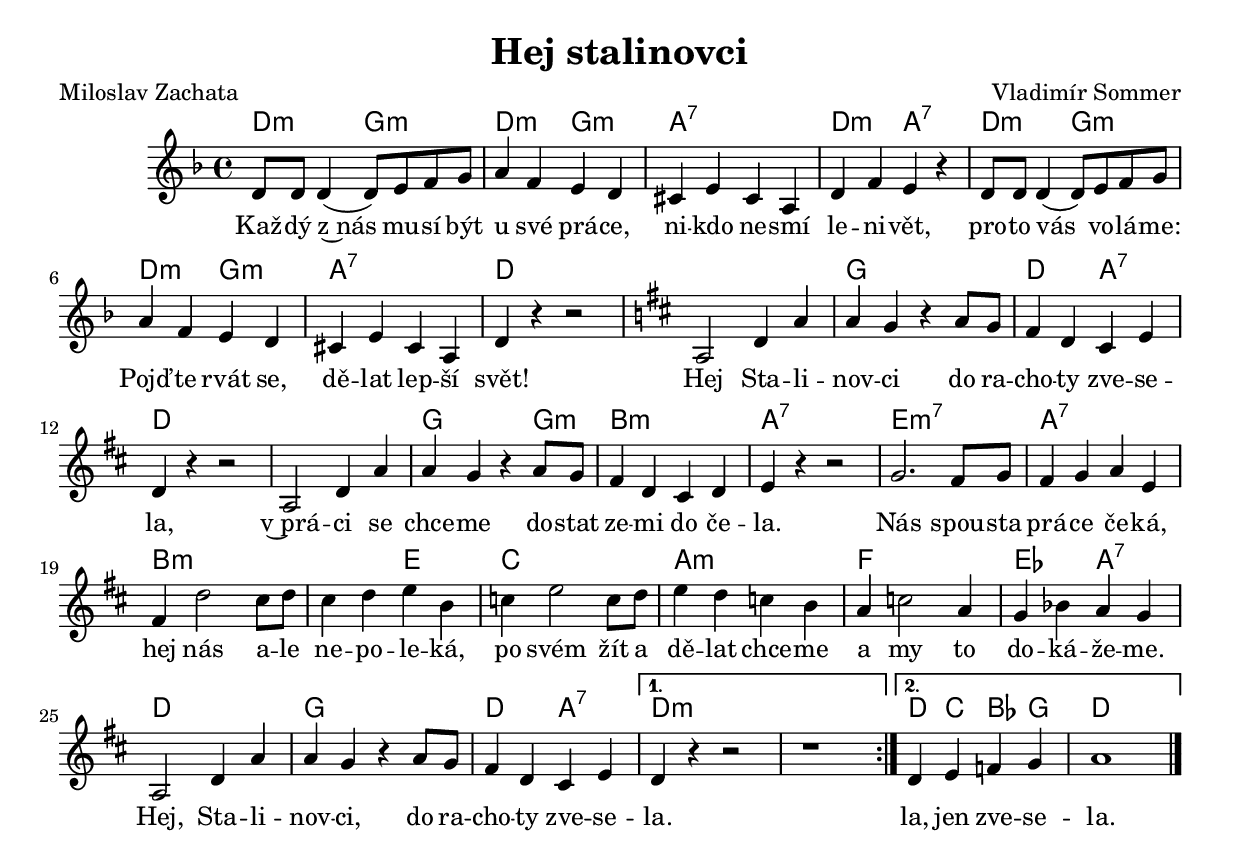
\version "2.20.0"
\header {
        title = "Hej stalinovci" 
        composer = "Vladimír Sommer" 
	poet = "Miloslav Zachata" 
}

melody =  \relative c' {
        \clef treble
        \time 4/4 \key f\major 
\repeat volta 2 {
d8 d d4 ( d8 ) e f g | a4 f e d |
cis e cis a | d f e r | d8 d d4 ( d8 ) e f g |
a4 f e d | cis e cis a | d r r2 |
\key d \major
a2 d4 a' | a g r a8 g | fis4 d cis e | d4 r r2 |
a2 d4 a' | a g r a8 g | fis4 d cis d | e4 r r2 |
g2. fis8 g | fis4 g a e |fis d'2 cis8 d |
cis4 d e b | c e2 c8 d | e4 d c b |
a c2 a4 | g bes a g | a,2 d4 a' | a g r a8 g |
fis4 d cis e | }
\alternative {{d4 r r2 | r1 }{d4 e f g | a1}}
        \bar "|." 
}

text = \lyricmode {
Kaž -- dý z~nás mu -- sí být u své prá -- ce,
ni -- kdo ne -- smí le -- ni -- vět, pro -- to vás
vo -- lá -- me: Pojď -- te rvát se, dě -- lat lep -- ší
svět!

Hej Sta -- li -- nov -- ci do ra -- cho -- ty zve -- se -- la,
v~prá -- ci se chce -- me do -- stat ze -- mi do če -- la.
Nás spou -- sta prá -- ce če -- ká, hej nás a -- le ne -- po -- le --
ká, po svém žít a dě -- lat chce -- me a my to do -- ká -- že --
me. Hej, Sta -- li -- nov -- ci, do ra -- cho -- ty zve -- se 
-- la.  la, jen zve -- se -- la.
}
text_ii = \lyrics {
My o všech svě -- to -- vých plá -- nech ví -- me,
jimž by vál -- ka při -- šla vhod. My bez báz -- ně na ně od -- po --
ví -- me pra -- cí pro ži -- vot. 
}

accompaniment =\chordmode {
\repeat volta 2 {
d2:m g:m d:m g:m
a1:7 d2:m a2:7 d2:m g:m
d:m g:m a1:7 d |
d1 g d2 a:7 d1
d1 g2 s4 g:m b1:m a:7 
e:m7 a:7 b:m
b2:m e c1 a:m f es2 a:7 d1 g d2 a:7 }
\alternative {{d4:m s2. s1 }{ d4 c bes g d1}}
		}

\score {
       <<
         \new ChordNames {
             \set chordChanges = ##t
              \accompaniment
            }

          \new Voice = "one" { \autoBeamOn \melody }
          \new Lyrics \lyricsto "one" \text
       >>
        \midi  { \tempo 4 =120  }
        \layout { linewidth = 18.0\cm  }
}

